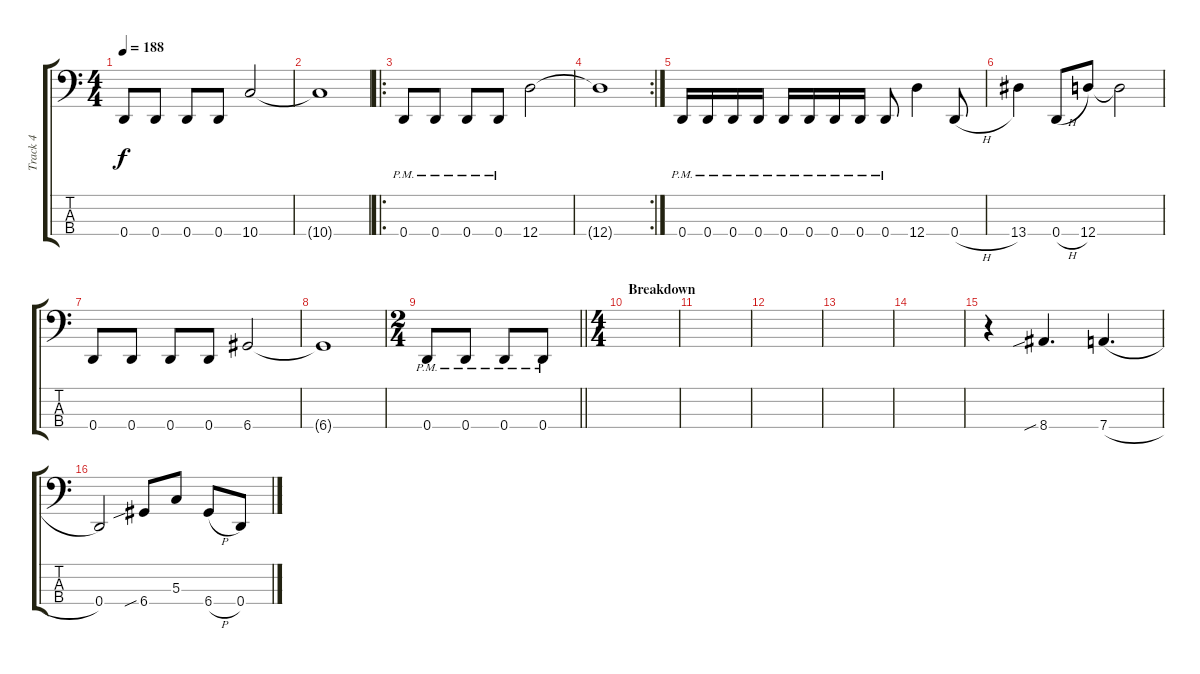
\track ("Track 4" "Track 4") {instrument electricbassfinger}
\staff {score tabs}
\tuning (F2 C2 G1 D1) {hide}
\ts (4 4)
\tempo 188
\clef f4
\ks c
0.4.8{dy f} 0.4.8 0.4.8 0.4.8 10.4.2 |
10.4{t}.1 |
\ro
0.4{pm}.8 0.4{pm}.8 0.4{pm}.8 0.4{pm}.8 12.4.2 |
\rc 2
12.4{t}.1 |
0.4{pm}.16 0.4{pm}.16 0.4{pm}.16 0.4{pm}.16 0.4{pm}.16 0.4{pm}.16 0.4{pm}.16 0.4{pm}.16 0.4{pm}.8 12.4.4 0.4{h}.8 |
13.4.4 0.4{h}.8 12.4.8 12.4{t}.2 |
0.4.8 0.4.8 0.4.8 0.4.8 6.4.2 |
6.4{t}.1 |
\ts (2 4)
\barLineRight lightlight
0.4{pm}.8 0.4{pm}.8 0.4{pm}.8 0.4{pm}.8 |
\ts (4 4)
\section ("" "Breakdown")
|
|
|
|
|
r.4 8.4{sib}.4{d} 7.4{h}.4{d} |
0.4.2 6.4{sib}.8 5.3.8 6.4{h}.8 0.4.8
